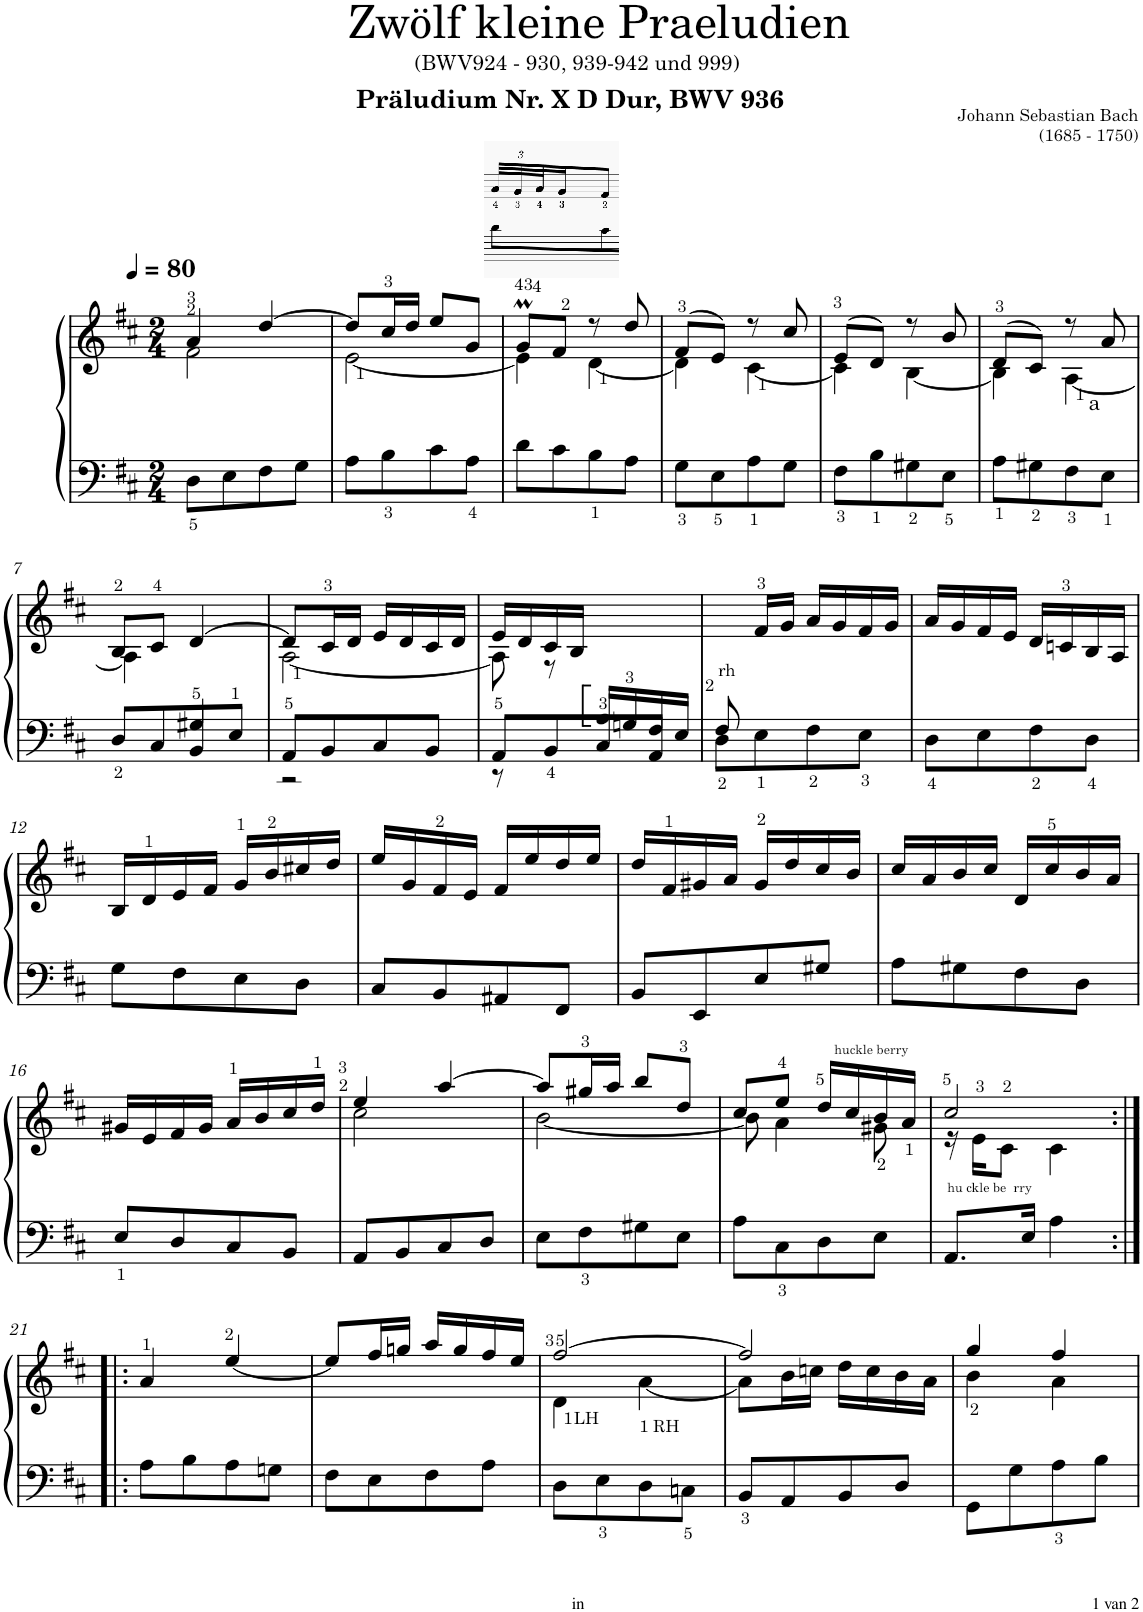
**kern	**kern
*part1	*part1
*staff2	*staff1
*I"Klavír	*
*I'Klv.	*
*clefF4	*clefG2
*k[f#c#]	*k[f#c#]
*M2/4	*M2/4
*MM80	*MM80
=1	=1
*	*^
!	!LO:TX:a:B:t=Präludium Nr. X D Dur, BWV 936	!
8D\L	4a/	2f#\
8E\	.	.
8F#\	[4dd/	.
8G\J	.	.
=2	=2	=2
8A\L	8dd/L]	[2e\
8B\	16cc#/L	.
.	16dd/JJ	.
8c#\	8ee/L	.
8A\J	8g/J	.
=3	=3	=3
8d\L	8gM/L	4e\]
8c#\	8f#/J	.
8B\	8r	[4d\
8A\J	8dd/	.
=4	=4	=4
8G\L	(8f#/L	4d\]
8E\	8e/J)	.
8A\	8r	[4c#\
8G\J	8cc#/	.
=5	=5	=5
8F#\L	(8e/L	4c#\]
8B\	8d/J)	.
8G#X\	8r	[4B\
8E\J	8b/	.
=6	=6	=6
8A\L	(8d/L	4B\]
8G#X\	8c#/J)	.
!LO:TX:a:t=a	!	!
8F#\	8r	[4A\
8E\J	8a/	.
!!LO:LB:g=z	!!
=7	=7	=7
*^	*	*
8D/L	4ryy	8B/L	4A\]
8C#/	.	8c#/J	.
8BB/	4G#X/	[>4d/	4ryy
8E/J	.	.	.
=8	=8	=8	=8
8AA/L	2r	8d/L]	[2A\
8BB/	.	16c#/L	.
.	.	16d/JJ	.
8C#/	.	16e/LL	.
.	.	16d/	.
8BB/J	.	16c#/	.
.	.	16d/JJ	.
=9	=9	=9	=9
8AA/L	8r	16e/LL	8A\]
.	.	16d/	.
8BB/	8ryy	16c#/	8r
.	.	16B/JJ	.
8C#/	16A:/LL	4ryy	4ryy
.	16Gn/	.	.
8AA/J	16F#/	.	.
.	16E/JJ	.	.
*	*	*v	*v
=10	=10	=10
!	!	!LO:TX:b:t=rh
8F#/	8D\L	8ryy
4.ryy	8E\	16f#/LL
.	.	16g/JJ
.	8F#\	16a/LL
.	.	16g/
.	8E\J	16f#/
.	.	16g/JJ
*v	*v	*
=11	=11
8D\L	16a/LL
.	16g/
8E\	16f#/
.	16e/JJ
8F#\	16d/LL
.	16cn/
8D\J	16B/
.	16A/JJ
!!LO:LB:g=z
=12	=12
8G\L	16B/LL
.	16d/
8F#\	16e/
.	16f#/JJ
8E\	16g/LL
.	16b/
8D\J	16cc#X/
.	16dd/JJ
=13	=13
8C#/L	16ee/LL
.	16g/
8BB/	16f#/
.	16e/JJ
8AA#X/	16f#/LL
.	16ee/
8FF#/J	16dd/
.	16ee/JJ
=14	=14
8BB/L	16dd/LL
.	16f#/
8EE/	16g#X/
.	16a/JJ
8E/	16g#/LL
.	16dd/
8G#X/J	16cc#/
.	16b/JJ
=15	=15
8A\L	16cc#/LL
.	16a/
8G#X\	16b/
.	16cc#/JJ
8F#\	16d/LL
.	16cc#/
8D\J	16b/
.	16a/JJ
!!LO:LB:g=z
=16	=16
8E/L	16g#X/LL
.	16e/
8D/	16f#/
.	16g#/JJ
8C#/	16a/LL
.	16b/
8BB/J	16cc#/
.	16dd/JJ
=17	=17
*	*^
8AA/L	4ee/	2cc#\
8BB/	.	.
8C#/	[4aa/	.
8D/J	.	.
=18	=18	=18
8E\L	8aa/L]	[2b\
8F#\	16gg#X/L	.
.	16aa/JJ	.
8G#X\	8bb/L	.
8E\J	8dd/J	.
=19	=19	=19
8A\L	8cc#/L	8b\]
8C#\	8ee/J	4a\
!	!LO:TX:a:t=huckle berry	!
8D\	16dd/LL	.
.	16cc#/	.
8E\J	16b/	8g#X\
.	16a/JJ	.
=20	=20	=20
!LO:TX:a:t=hu ckle be  rry	!	!
8.AA/L	2cc#/	16r
.	.	16e\KL
.	.	8c#\J
16E/Jk	.	.
4A\	.	4c#\
*	*v	*v
!!LO:LB:g=z
=21:|!|:	=21:|!|:
8A\L	4a/
8B\	.
8A\	[4ee/
8Gn\J	.
=22	=22
8F#\L	8ee/L]
8E\	16ff#/L
.	16ggn/JJ
8F#\	16aa/LL
.	16gg/
8A\J	16ff#/
.	16ee/JJ
=23	=23
*	*^
!	!LO:TX:b:t=LH	!
8D\L	[2ff#/	4d\
8E\	.	.
!	!	!LO:TX:b:t=RH
8D\	.	[4a\
8Cn\J	.	.
=24	=24	=24
8BB/L	2ff#/]	8a\L]
8AA/	.	16b\L
.	.	16ccn\JJ
8BB/	.	16dd\LL
.	.	16cc\
8D/J	.	16b\
.	.	16a\JJ
=25	=25	=25
8GG\L	4gg/	4b\
8G\	.	.
8A\	4ff#/	4a\
8B\J	.	.
*	*v	*v
=	=
*-	*-
